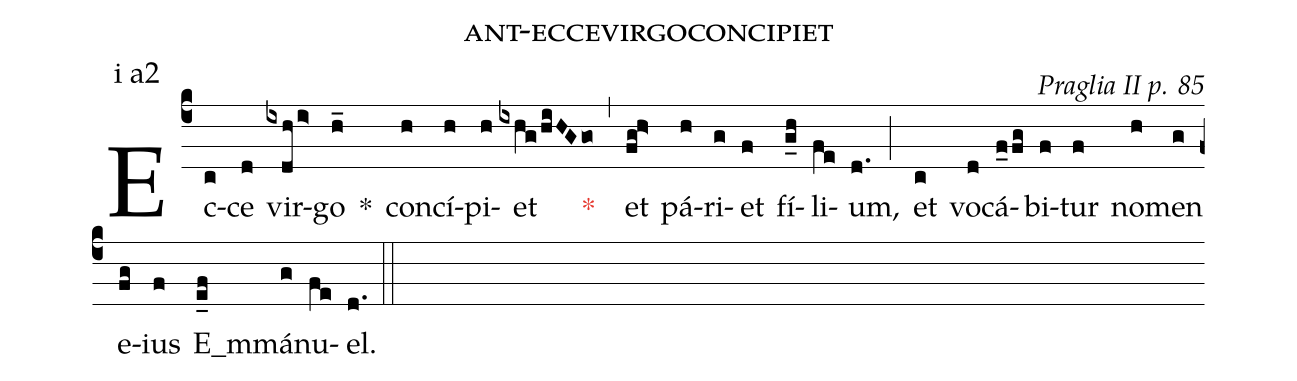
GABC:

name: ant-eccevirgoconcipiet;
commentary: Praglia II p. 85;
mode: 1;
annotation: i a2;
%%
(c4)Ec(c)ce(d) vir(ixdh/i>)go(h_) *() con(h)cí(h)pi(h)et(ixhg/hiHGgo) <c>*</c>(,) et(fg!h>) pá(h)ri(g)et(f) fí(g_h)li(fe)um,(d.) (;) et(c) vo(d)cá(f_0fg)bi(f)tur(f) no(h)men(g) e(fg)ius(f) E_m(e_f)má(g)nu(fe)el.(d.) (::)
